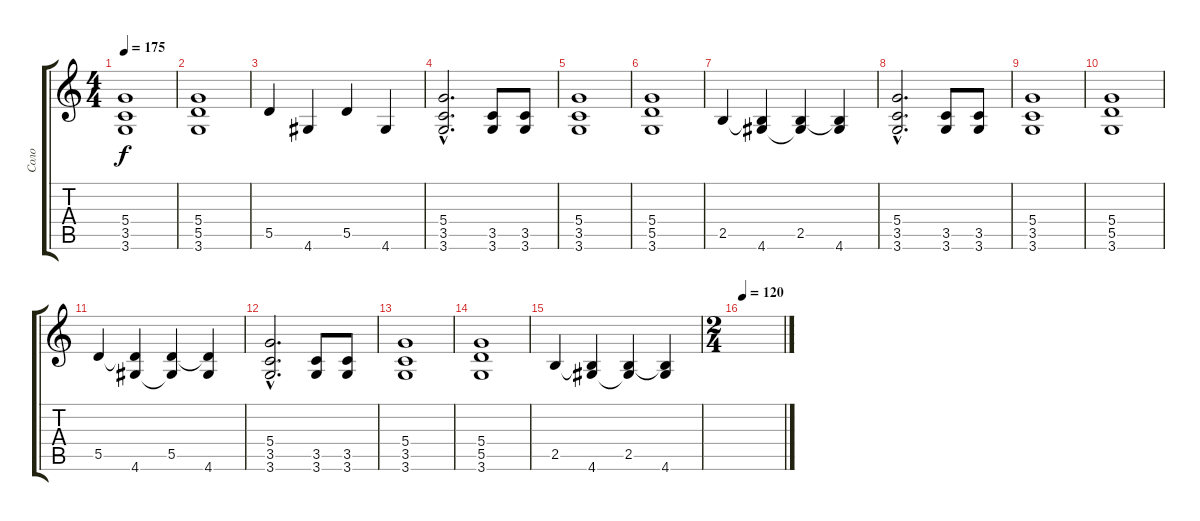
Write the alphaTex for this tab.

\track ("Соло" "Соло") {instrument distortionguitar}
\staff {score tabs}
\tuning (E4 B3 G3 D3 A2 E2) {hide}
\ts (4 4)
\tempo 175
\clef g2
\ks c
(5.4 3.5 3.6).1{dy f} |
(5.4 5.5 3.6).1 |
5.5.4 4.6.4 5.5.4 4.6.4 |
(5.4{hac} 3.5{hac} 3.6{hac}).2{d} (3.5 3.6).8 (3.5 3.6).8 |
(5.4 3.5 3.6).1 |
(5.4 5.5 3.6).1 |
2.5.4 (2.5{t} 4.6).4 (2.5 4.6{t}).4 (2.5{t} 4.6).4 |
(5.4{hac} 3.5{hac} 3.6{hac}).2{d} (3.5 3.6).8 (3.5 3.6).8 |
(5.4 3.5 3.6).1 |
(5.4 5.5 3.6).1 |
5.5.4 (5.5{t} 4.6).4 (5.5 4.6{t}).4 (5.5{t} 4.6).4 |
(5.4{hac} 3.5{hac} 3.6{hac}).2{d} (3.5 3.6).8 (3.5 3.6).8 |
(5.4 3.5 3.6).1 |
(5.4 5.5 3.6).1 |
2.5.4 (2.5{t} 4.6).4 (2.5 4.6{t}).4 (2.5{t} 4.6).4 |
\ts (2 4)
\tempo 120
